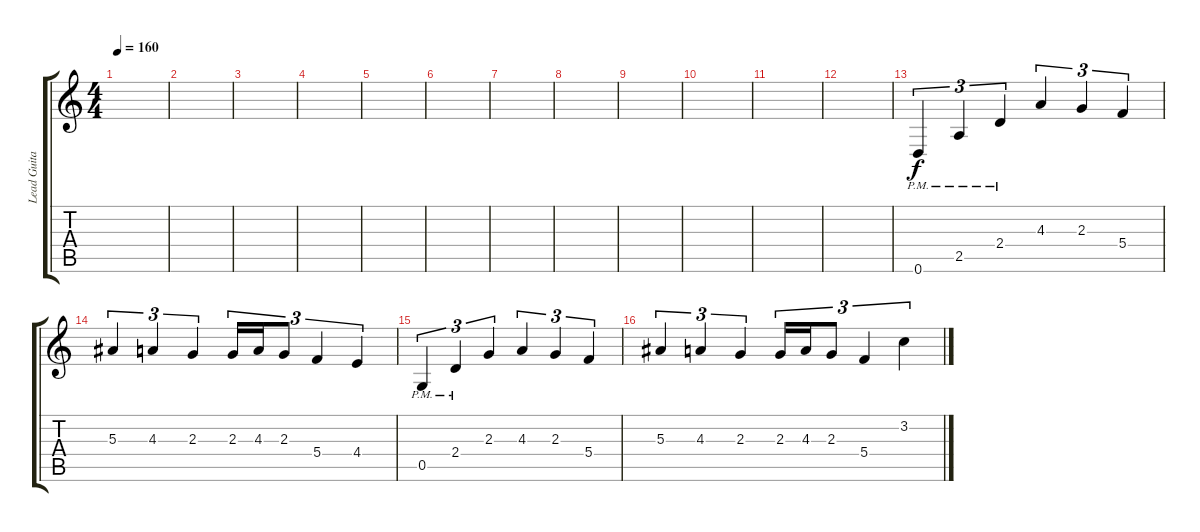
\track ("Lead Guitar" "Lead Guita") {instrument distortionguitar}
\staff {score tabs}
\tuning (D4 A3 F3 C3 G2 D2) {hide}
\ts (4 4)
\tempo 160
\clef g2
\ks c
|
|
|
|
|
|
|
|
|
|
|
|
0.6{pm}.4{tu (3 2)} 2.5{pm}.4{tu (3 2)} 2.4{pm}.4{tu (3 2)} 4.3.4{tu (3 2)} 2.3.4{tu (3 2)} 5.4.4{tu (3 2)} |
5.3.4{tu (3 2)} 4.3.4{tu (3 2)} 2.3.4{tu (3 2)} 2.3.16{tu (3 2)} 4.3.16{tu (3 2)} 2.3.8{tu (3 2)} 5.4.4{tu (3 2)} 4.4.4{tu (3 2)} |
0.5{pm}.4{tu (3 2)} 2.4{pm}.4{tu (3 2)} 2.3.4{tu (3 2)} 4.3.4{tu (3 2)} 2.3.4{tu (3 2)} 5.4.4{tu (3 2)} |
5.3.4{tu (3 2)} 4.3.4{tu (3 2)} 2.3.4{tu (3 2)} 2.3.16{tu (3 2)} 4.3.16{tu (3 2)} 2.3.8{tu (3 2)} 5.4.4{tu (3 2)} 3.2.4{tu (3 2)}
